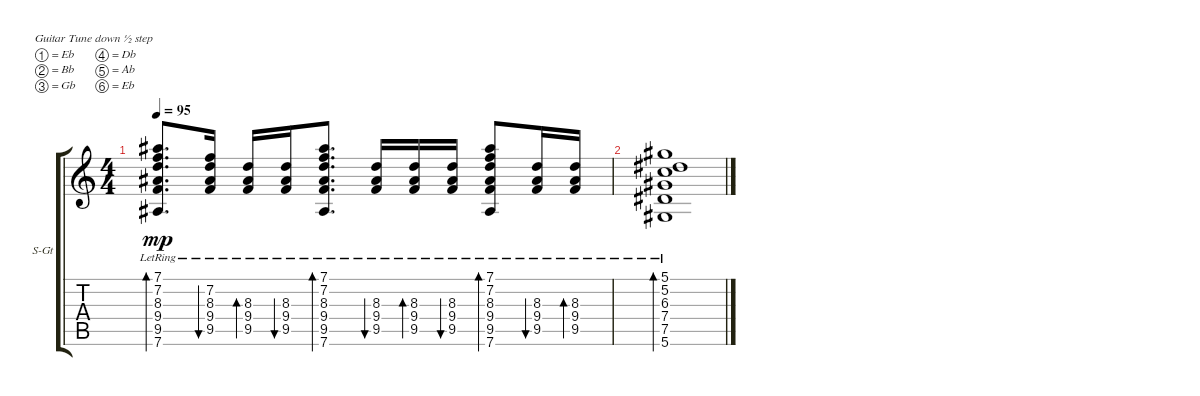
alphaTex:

\defaultSystemsLayout 4
\bracketExtendMode groupsimilarinstruments
\firstSystemTrackNameOrientation horizontal
\otherSystemsTrackNameOrientation horizontal
\track ("Gitar 1 [Toru]" "S-Gt") {instrument acousticguitarsteel}
\staff {score tabs}
\tuning (Eb4 Bb3 Gb3 Db3 Ab2 Eb2)
\ts (4 4)
\tempo 95
\clef g2
\ks c
(9.5{lr} 9.4{lr} 8.3{lr} 7.2{lr} 7.1{lr} 7.6{lr}).8{d bd 30 dy mp} (9.4{lr} 8.3{lr} 7.2{lr} 9.5{lr}).16{bu 30} (9.4{lr} 8.3{lr} 9.5{lr}).16{bd 30} (9.4{lr} 8.3{lr} 9.5{lr}).16{bu 30} (9.5{lr} 9.4{lr} 8.3{lr} 7.2{lr} 7.1{lr} 7.6{lr}).8{d bd 30} (9.4{lr} 8.3{lr} 9.5{lr}).16{bu 30} (9.4{lr} 8.3{lr} 9.5{lr}).16{bd 30} (9.4{lr} 8.3{lr} 9.5{lr}).16{bu 30} (9.5{lr} 9.4{lr} 8.3{lr} 7.2{lr} 7.1{lr} 7.6{lr}).8{bd 30} (9.4{lr} 8.3{lr} 9.5{lr}).16{bu 30} (9.4{lr} 8.3{lr} 9.5{lr}).16{bd 30} |
(7.5{lr} 7.4{lr} 6.3{lr} 5.2{lr} 5.1{lr} 5.6{lr}).1{bd 30}
